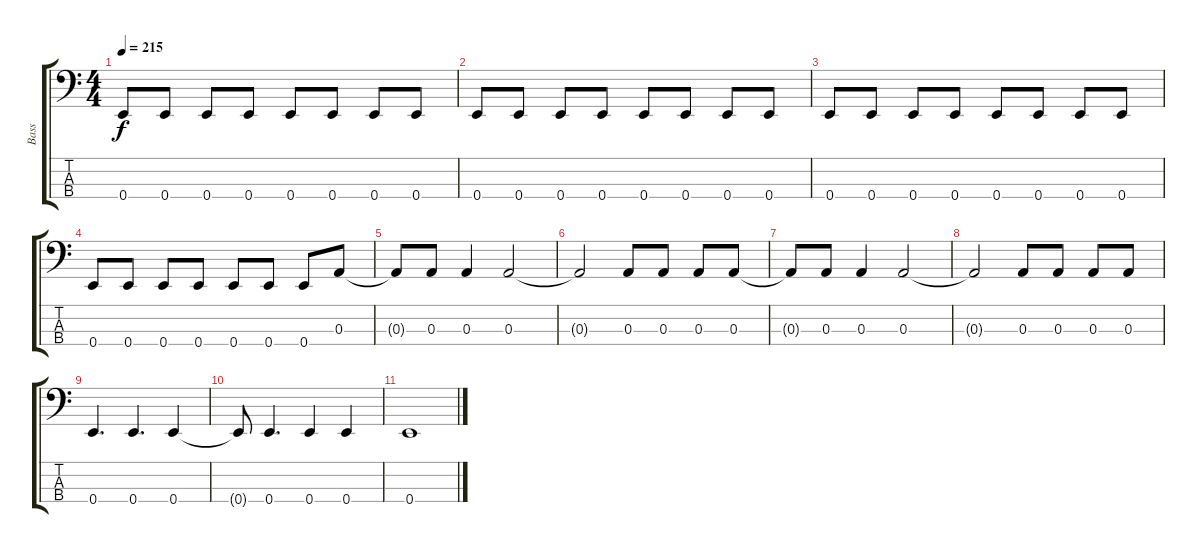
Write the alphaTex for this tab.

\track ("Bass" "Bass") {instrument electricbasspick}
\staff {score tabs}
\tuning (G2 D2 A1 E1) {hide}
\ts (4 4)
\tempo 215
\clef f4
\ks c
0.4{t}.8{dy f} 0.4.8 0.4.8 0.4.8 0.4.8 0.4.8 0.4.8 0.4.8 |
0.4.8 0.4.8 0.4.8 0.4.8 0.4.8 0.4.8 0.4.8 0.4.8 |
0.4.8 0.4.8 0.4.8 0.4.8 0.4.8 0.4.8 0.4.8 0.4.8 |
0.4.8 0.4.8 0.4.8 0.4.8 0.4.8 0.4.8 0.4.8 0.3.8 |
0.3{t}.8 0.3.8 0.3.4 0.3.2 |
0.3{t}.2 0.3.8 0.3.8 0.3.8 0.3.8 |
0.3{t}.8 0.3.8 0.3.4 0.3.2 |
0.3{t}.2 0.3.8 0.3.8 0.3.8 0.3.8 |
0.4.4{d} 0.4.4{d} 0.4.4 |
0.4{t}.8 0.4.4{d} 0.4.4 0.4.4 |
0.4.1
